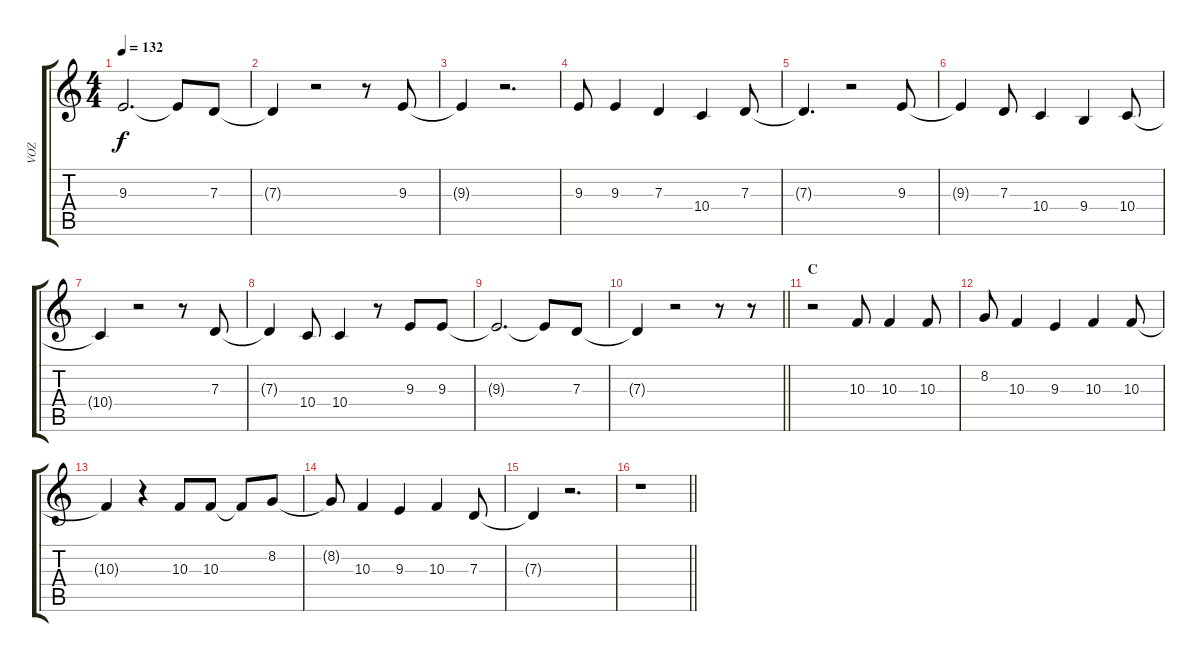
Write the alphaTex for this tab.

\track ("VOZ" "VOZ") {instrument flute}
\staff {score tabs}
\tuning (E4 B3 G3 D3 A2 E2) {hide}
\ts (4 4)
\tempo 132
\clef g2
\ks c
9.3{t}.2{d dy f} 9.3{t}.8 7.3.8 |
7.3{t}.4 r.2 r.8 9.3.8 |
9.3{t}.4 r.2{d} |
9.3.8 9.3.4 7.3.4 10.4.4 7.3.8 |
7.3{t}.4{d} r.2 9.3.8 |
9.3{t}.4 7.3.8 10.4.4 9.4.4 10.4.8 |
10.4{t}.4 r.2 r.8 7.3.8 |
7.3{t}.4 10.4.8 10.4.4 r.8 9.3.8 9.3.8 |
9.3{t}.2{d} 9.3{t}.8 7.3.8 |
\barLineRight lightlight
7.3{t}.4 r.2 r.8 r.8 |
\section ("" "C")
r.2 10.3.8 10.3.4 10.3.8 |
8.2.8 10.3.4 9.3.4 10.3.4 10.3.8 |
10.3{t}.4 r.4 10.3.8 10.3.8 10.3{t}.8 8.2.8 |
8.2{t}.8 10.3.4 9.3.4 10.3.4 7.3.8 |
7.3{t}.4 r.2{d} |
\barLineRight lightlight
r.1
